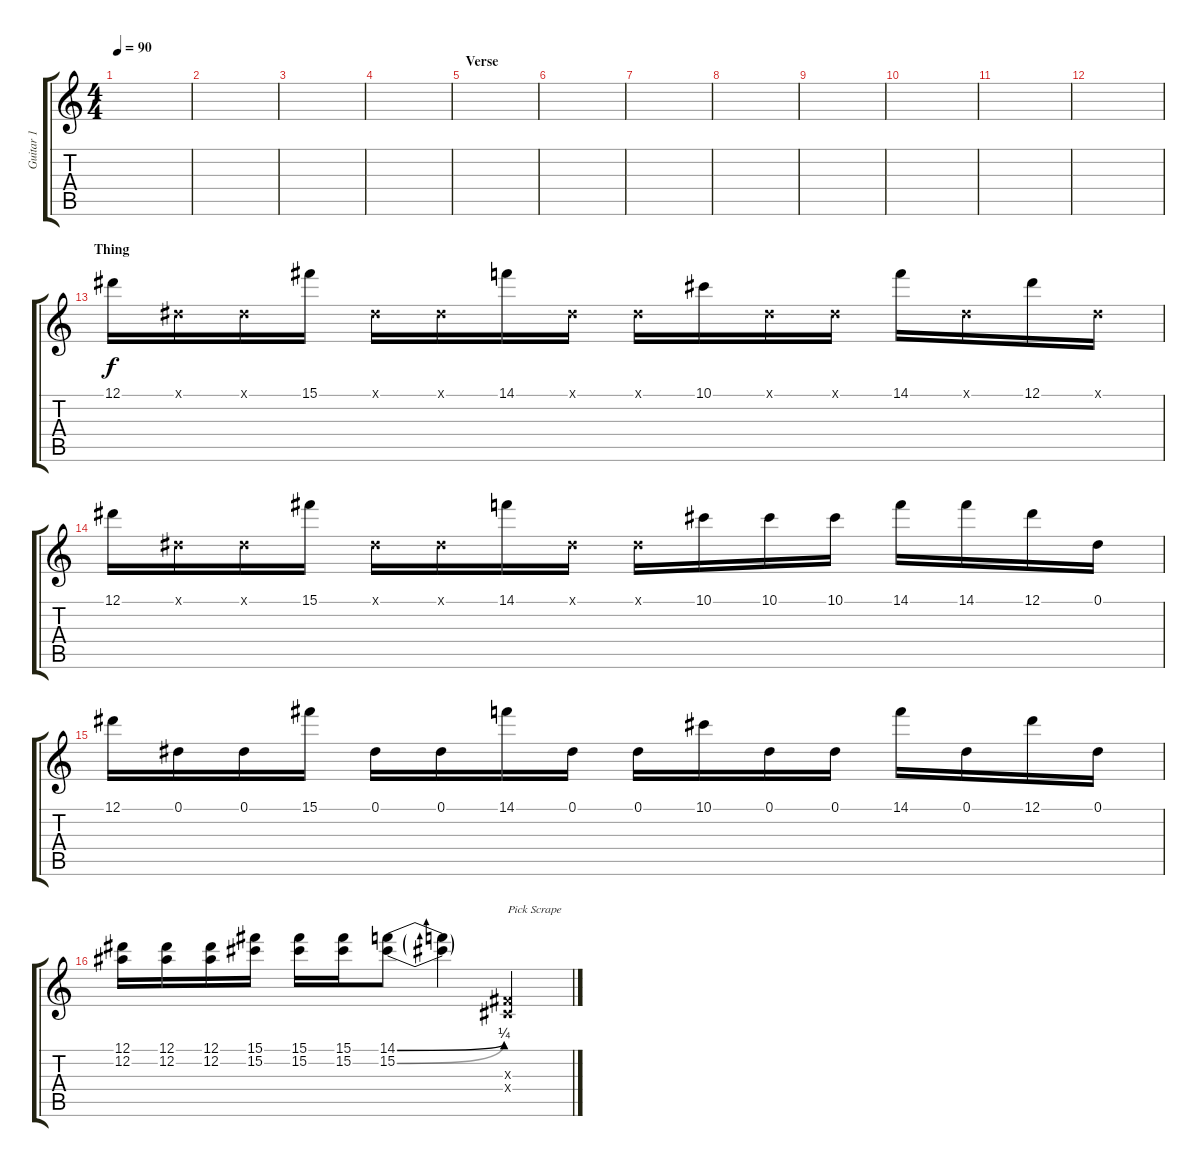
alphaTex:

\track ("Guitar 1" "Guitar 1") {instrument overdrivenguitar}
\staff {score tabs}
\tuning (Eb4 Bb3 Gb3 Db3 Ab2 Eb2) {hide}
\ts (4 4)
\tempo 90
\clef g2
\ks c
|
|
|
|
\section ("" "Verse")
|
|
|
|
|
|
|
|
\section ("" "Thing")
12.1.16 0.1{x}.16 0.1{x}.16 15.1.16 0.1{x}.16 0.1{x}.16 14.1.16 0.1{x}.16 0.1{x}.16 10.1.16 0.1{x}.16 0.1{x}.16 14.1.16 0.1{x}.16 12.1.16 0.1{x}.16 |
12.1.16 0.1{x}.16 0.1{x}.16 15.1.16 0.1{x}.16 0.1{x}.16 14.1.16 0.1{x}.16 0.1{x}.16 10.1.16 10.1.16 10.1.16 14.1.16 14.1.16 12.1.16 0.1.16 |
12.1.16 0.1.16 0.1.16 15.1.16 0.1.16 0.1.16 14.1.16 0.1.16 0.1.16 10.1.16 0.1.16 0.1.16 14.1.16 0.1.16 12.1.16 0.1.16 |
(12.1 12.2).16 (12.1 12.2).16 (12.1 12.2).16 (15.1 15.2).16 (15.1 15.2).16 (15.1 15.2).16 (14.1{be (bend 0 0 60 1)} 15.2{be (bend 0 0 60 1)}).8 (14.1{t} 15.2{t}).4 (0.3{x} 0.4{x}).4{txt "Pick Scrape"}
